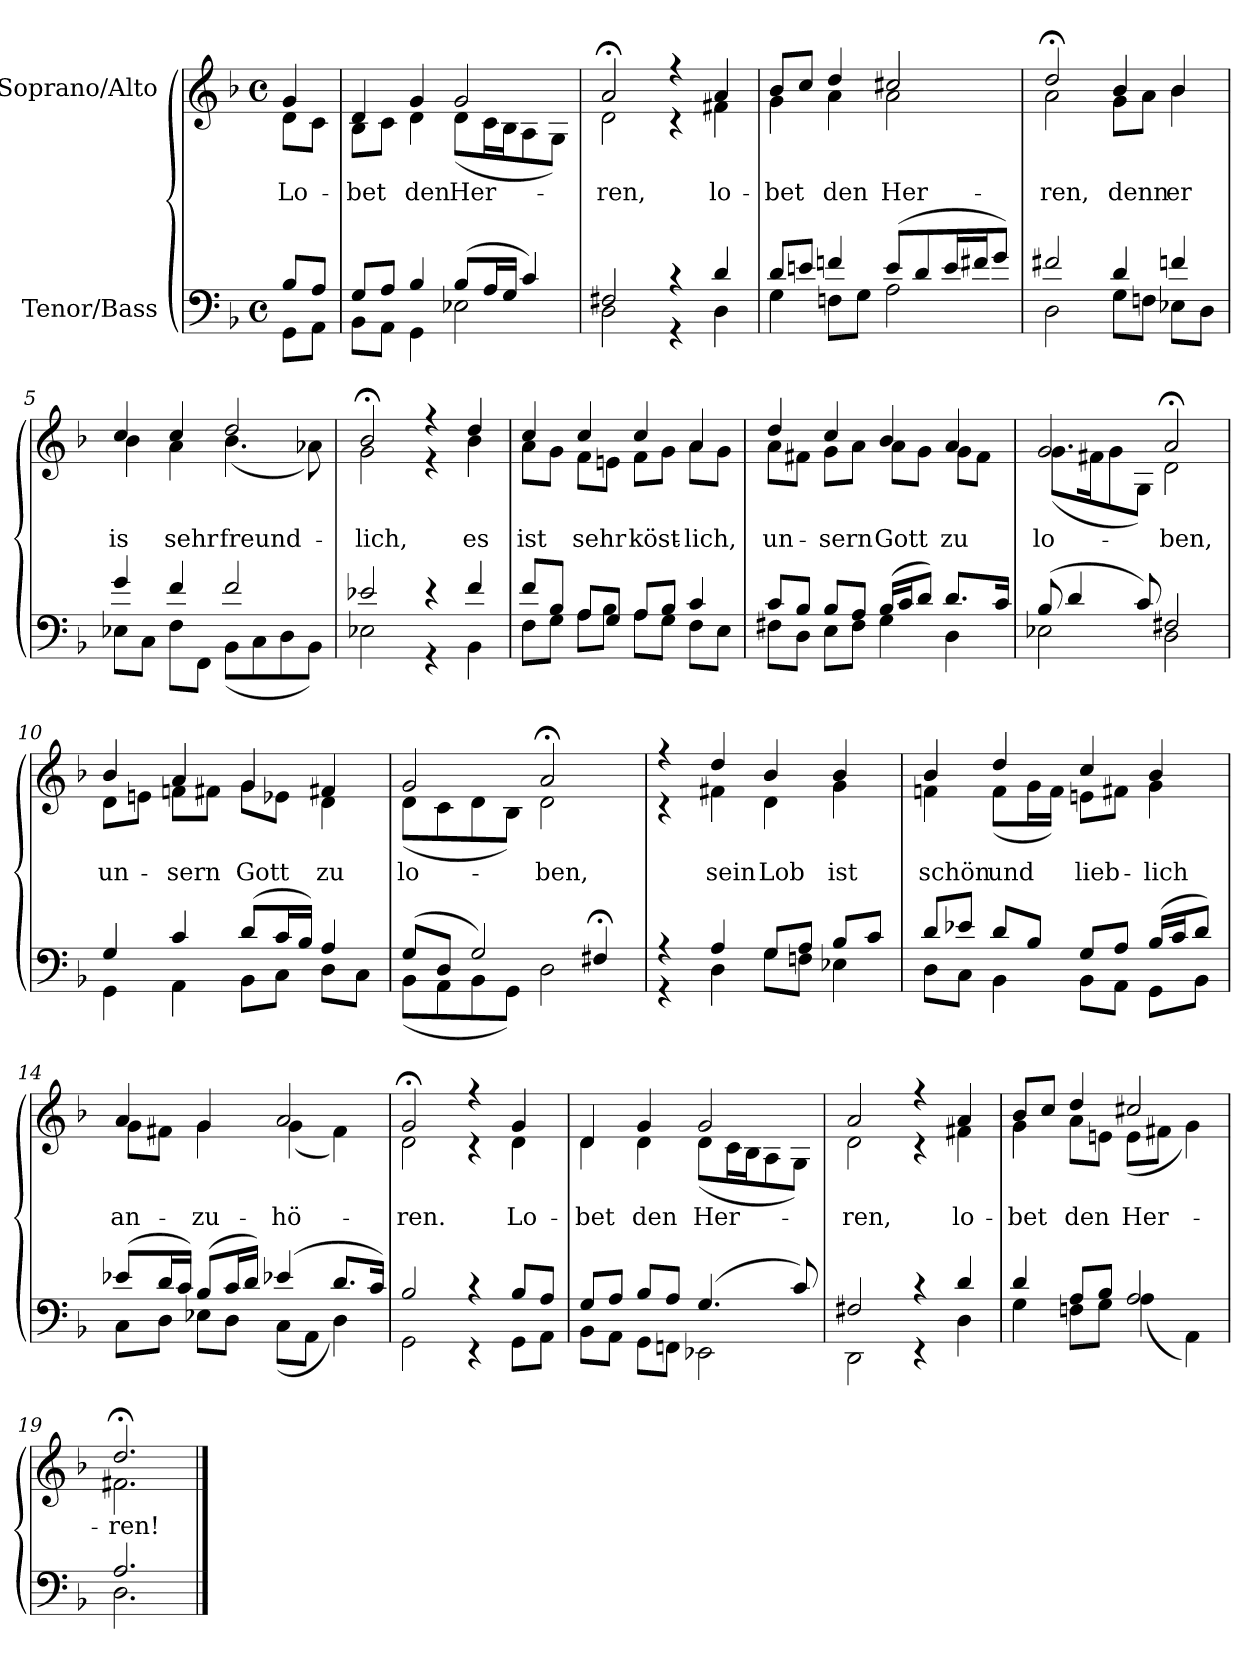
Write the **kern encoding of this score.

**kern	**kern	**text
*part2	*part1	*part1
*staff2	*staff1	*staff1
*I"Tenor/Bass	*I"Soprano/Alto	*
*clefF4	*clefG2	*
*k[b-]	*k[b-]	*
*M4/4	*M4/4	*
*met(c)	*met(c)	*
=	=	=
*^	*	*
!	!	!	!LO:LY:b
*	*	*^	*
8B-/L	8GG\L	4g/	8d\L	Lo-
8A/J	8AA\J	.	8c\J	.
=1	=1	=1	=1	=1
!	!	!	!	!LO:LY:b
8G/L	8BB-\L	4d/	8B-\L	-bet
8A/J	8AA\J	.	8c\J	.
!	!	!	!	!LO:LY:b
4B-/	4GG\	4g/	4d\	den
!	!	!	!	!LO:LY:b
(8B-/L	2E-X\	2g/	(8d\L	Her-
16A/L	.	.	16c\L	.
16G/JJ	.	.	16B-\J	.
4c/)	.	.	8A\	.
.	.	.	8G\J)	.
=2	=2	=2	=2	=2
!	!	!	!	!LO:LY:b
2F#X/	2D\	2a;</	2d\	ren,
4r	4r	4r	4r	.
!	!	!	!	!LO:LY:b
4d/	4D\	4a/	4f#X\	lo-
=3	=3	=3	=3	=3
!	!	!	!	!LO:LY:b
8d/L	4G\	8b-/L	4g\	-bet
8en/J	.	8cc/J	.	.
!	!	!	!	!LO:LY:b
4fn/	8Fn\L	4dd/	4a\	den
.	8G\J	.	.	.
!	!	!	!	!LO:LY:b
(8e/L	2A\	2cc#X/	2a\	Her-
8d/	.	.	.	.
16e/L	.	.	.	.
16f#X/J	.	.	.	.
8g/J)	.	.	.	.
=4	=4	=4	=4	=4
!	!	!	!	!LO:LY:b
2f#X/	2D\	2dd;</	2a\	-ren,
!	!	!	!	!LO:LY:b
4d/	8G\L	4b-/	8g\L	denn
.	8Fn\J	.	8a\J	.
!	!	!	!	!LO:LY:b
4fn/	8E-X\L	4b-/	4b-\	er
.	8D\J	.	.	.
!!LO:LB:g=z	!!
=5	=5	=5	=5	=5
!	!	!	!	!LO:LY:b
4g/	8E-X\L	4cc/	4b-\	is
.	8C\J	.	.	.
!	!	!	!	!LO:LY:b
4f/	8F\L	4cc/	4a\	sehr
.	8FF\J	.	.	.
!	!	!	!	!LO:LY:b
2f/	(8BB-\L	2dd/	(4.b-\	freund-
.	8C\	.	.	.
.	8D\	.	.	.
.	8BB-\J)	.	8a-X\)	.
=6	=6	=6	=6	=6
!	!	!	!	!LO:LY:b
2e-X/	2E-X\	2b-;</	2g\	-lich,
4r	4r	4r	4r	.
!	!	!	!	!LO:LY:b
4f/	4BB-\	4dd/	4b-\	es
=7	=7	=7	=7	=7
!	!	!	!	!LO:LY:b
8f/L	8F\L	4cc/	8a\L	ist
8B-/J	8G\J	.	8g\J	.
!	!	!	!	!LO:LY:b
8A/L	8A\L	4cc/	8f\L	sehr
8G/J	8B-\J	.	8en\J	.
!	!	!	!	!LO:LY:b
8A/L	8A\L	4cc/	8f\L	köst-
8B-/J	8G\J	.	8g\J	.
!	!	!	!	!LO:LY:b
4c/	8F\L	4a/	8a\L	-lich,
.	8E\J	.	8g\J	.
=8	=8	=8	=8	=8
!	!	!	!	!LO:LY:b
8c/L	8F#X\L	4dd/	8a\L	un-
8B-/J	8D\J	.	8f#X\J	.
!	!	!	!	!LO:LY:b
8B-/L	8E\L	4cc/	8g\L	-sern
8A/J	8F#\J	.	8a\J	.
!	!	!	!	!LO:LY:b
(16B-/LL	4G\	4b-/	8a\L	Gott
16c/J	.	.	.	.
8d/J)	.	.	8g\J	.
!	!	!	!	!LO:LY:b
8.d/L	4D\	4a/	8g\L	zu
.	.	.	8f#\J	.
16c/Jk	.	.	.	.
!!LO:LB:g=z	!!
=9	=9	=9	=9	=9
!	!	!	!	!LO:LY:b
(8B-/	2E-X\	2g/	(8.g\L	lo-
4d/	.	.	.	.
.	.	.	16f#X\K	.
.	.	.	8g\	.
8c/)	.	.	8G\J)	.
!	!	!	!	!LO:LY:b
2F#X/	2D\	2a;</	2d\	-ben,
=10	=10	=10	=10	=10
!	!	!	!	!LO:LY:b
4G/	4GG\	4b-/	8d\L	un-
.	.	.	8en\J	.
!	!	!	!	!LO:LY:b
4c/	4AA\	4a/	8fn\L	-sern
.	.	.	8f#X\J	.
!	!	!	!	!LO:LY:b
(8d/L	8BB-\L	4g/	8g\L	Gott
16c/L	8C\J	.	8e-X\J	.
16B-/JJ)	.	.	.	.
!	!	!	!	!LO:LY:b
4A/	8D\L	4f#X/	4d\	zu
.	8C\J	.	.	.
=11	=11	=11	=11	=11
!	!	!	!	!LO:LY:b
(8G/L	(8BB-\L	2g/	(8d\L	lo-
8D/J	8AA\	.	8c\	.
2G/)	8BB-\	.	8d\	.
.	8GG\J)	.	8B-\J)	.
!	!	!	!	!LO:LY:b
.	2D\	2a;</	2d\	-ben,
4F#X;</	.	.	.	.
=12	=12	=12	=12	=12
4r	4r	4r	4r	.
!	!	!	!	!LO:LY:b
4A/	4D\	4dd/	4f#X\	sein
!	!	!	!	!LO:LY:b
8G/L	8G\L	4b-/	4d\	Lob
8A/J	8Fn\J	.	.	.
!	!	!	!	!LO:LY:b
8B-/L	4E-X\	4b-/	4g\	ist
8c/J	.	.	.	.
!!LO:LB:g=z	!!
=13	=13	=13	=13	=13
!	!	!	!	!LO:LY:b
8d/L	8D\L	4b-/	4fn\	schön
8e-X/J	8C\J	.	.	.
!	!	!	!	!LO:LY:b
8d/L	4BB-\	4dd/	(8f\L	und
8B-/J	.	.	16g\L	.
.	.	.	16f\JJ)	.
!	!	!	!	!LO:LY:b
8G/L	8BB-\L	4cc/	8en\L	lieb-
8A/J	8AA\J	.	8f#X\J	.
!	!	!	!	!LO:LY:b
(16B-/LL	8GG\L	4b-/	4g\	-lich
16c/J	.	.	.	.
8d/J)	8BB-\J	.	.	.
=14	=14	=14	=14	=14
!	!	!	!	!LO:LY:b
(8e-X/L	8C\L	4a/	8g\L	an-
16d/L	8D\J	.	8f#X\J	.
16c/JJ)	.	.	.	.
!	!	!	!	!LO:LY:b
(8B-/L	8E-X\L	4g/	4g\	-zu-
16c/L	8D\J	.	.	.
16d/JJ)	.	.	.	.
!	!	!	!	!LO:LY:b
(4e-X/	(8C\L	2a/	(4g\	-hö-
.	8AA\J	.	.	.
8.d/L	4D\)	.	4f#\)	.
16c/Jk)	.	.	.	.
=15	=15	=15	=15	=15
!	!	!	!	!LO:LY:b
2B-/	2GG\	2g;</	2d\	-ren.
4r	4r	4r	4r	.
!	!	!	!	!LO:LY:b
8B-/L	8GG\L	4g/	4d\	Lo-
8A/J	8AA\J	.	.	.
!!LO:LB:g=z	!!
=16	=16	=16	=16	=16
!	!	!	!	!LO:LY:b
8G/L	8BB-\L	4d/	4d\	-bet
8A/J	8AA\J	.	.	.
!	!	!	!	!LO:LY:b
8B-/L	8GG\L	4g/	4d\	den
8A/J	8FFn\J	.	.	.
!	!	!	!	!LO:LY:b
(4.G/	2EE-X\	2g/	(8d\L	Her-
.	.	.	16c\L	.
.	.	.	16B-\J	.
.	.	.	8A\	.
8c/)	.	.	8G\J)	.
=17	=17	=17	=17	=17
!	!	!	!	!LO:LY:b
2F#X/	2DD\	2a/	2d\	-ren,
4r	4r	4r	4r	.
!	!	!	!	!LO:LY:b
4d/	4D\	4a/	4f#X\	lo-
=18	=18	=18	=18	=18
!	!	!	!	!LO:LY:b
4d/	4G\	8b-/L	4g\	-bet
.	.	8cc/J	.	.
!	!	!	!	!LO:LY:b
8A/L	8Fn\L	4dd/	8a\L	den
8B-/J	8G\J	.	8en\J	.
!	!	!	!	!LO:LY:b
2A/	(4A\	2cc#X/	(8e\L	Her-
.	.	.	8f#X\J	.
.	4AA\)	.	4g\)	.
=19	=19	=19	=19	=19
!	!	!	!	!LO:LY:b
2.A/	2.D\	2.dd;</	2.f#X\	-ren!
*v	*v	*	*	*
*	*v	*v	*
==	==	==
*-	*-	*-
